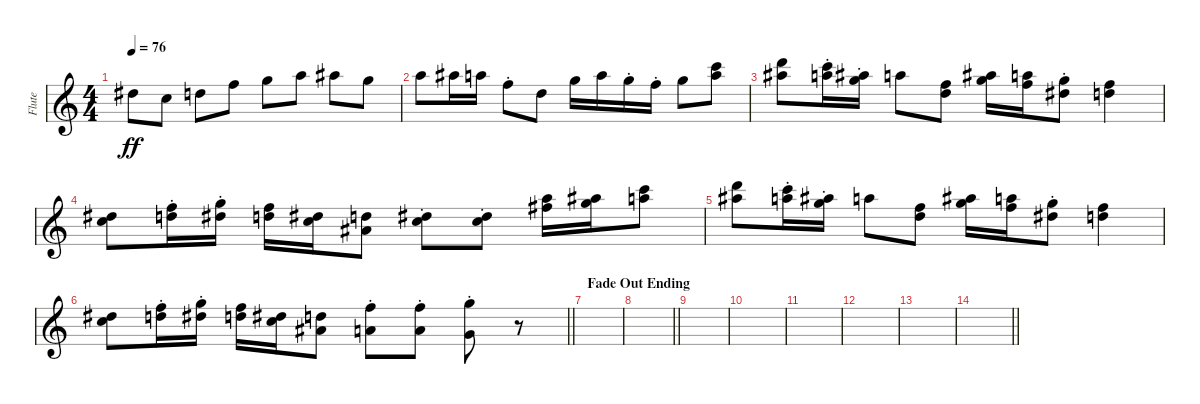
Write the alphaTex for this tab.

\track ("Flute" "Flute") {instrument piccolo}
\staff {score}
\tuning (E4 B3 G3 D3 A2 E2) {hide}
\ts (4 4)
\tempo 76
\clef g2
\ks c
20.3.8{dy ff} 17.3.8 15.2.8 18.2.8 20.2.8 17.1.8 18.1.8 20.2.8 |
22.2.8 23.2.16 22.2.16 22.3{st}.8 19.3.8 20.2.16 22.2.16 20.2{st}.16 22.3{st}.16 20.2.8 (20.1 22.2).8 |
(22.1 23.2).8 (20.1{st} 22.2{st}).16 (18.1{st} 20.2{st}).16 22.2.8 (15.2 22.3).8 (18.1 20.2).16 (22.2 22.3).16 (20.2{st} 20.3{st}).8 (22.3 24.4).4 |
(20.3 22.4).8 (22.3{st} 24.4{st}).16 (24.3{st} 25.4{st}).16 (22.3 24.4).16 (20.3 22.4).16 (24.4 25.5).8 (20.3{st} 22.4{st}).8 (20.3{st} 22.4{st}).8 (22.2 23.3).16 (23.2 24.3).16 (20.1 22.2).8 |
(22.1 23.2).8 (20.1{st} 22.2{st}).16 (18.1{st} 20.2{st}).16 22.2.8 (15.2 22.3).8 (18.1 20.2).16 (22.2 22.3).16 (20.2{st} 20.3{st}).8 (22.3 24.4).4 |
\barLineRight lightlight
(20.3 22.4).8 (22.3{st} 24.4{st}).16 (24.3{st} 25.4{st}).16 (22.3 24.4).16 (20.3 22.4).16 (24.4 25.5).8 (27.4{st} 24.5{st}).8 (27.4{st} 24.5{st}).8 (29.4{st} 22.5{st}).8 r.8 |
\section ("" "Fade Out Ending")
|
\barLineRight lightlight
|
|
|
|
|
|
\barLineRight lightlight
